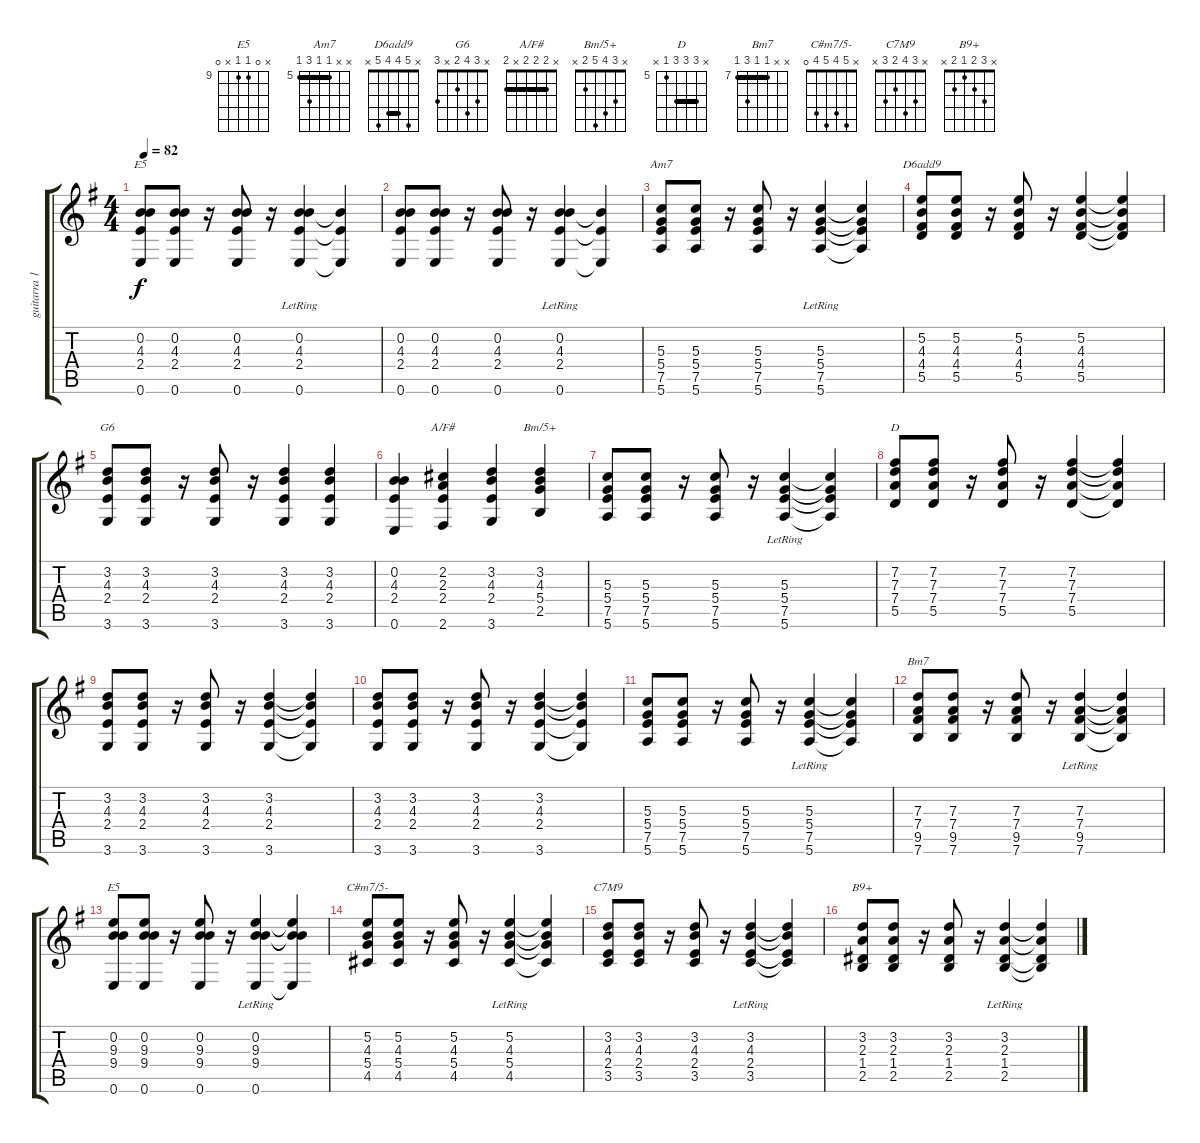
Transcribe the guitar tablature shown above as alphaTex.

\track ("guitarra 1" "guitarra 1") {instrument acousticguitarsteel}
\staff {score tabs}
\tuning (E4 B3 G3 D3 A2 E2) {hide}
\chord ("E5" x 0 4 2 x 0)
\chord ("Am7" x x 5 5 7 5) {firstfret 5 barre 5}
\chord ("D6add9" x 5 4 4 5 x) {barre 4}
\chord ("G6" x 3 4 2 x 3)
\chord ("A/F#" x 2 2 2 x 2) {barre 2}
\chord ("Bm/5+" x 3 4 5 2 x)
\chord ("D" x 7 7 7 5 x) {firstfret 5 barre 7}
\chord ("Bm7" x x 7 7 9 7) {firstfret 7 barre 7}
\chord ("E5" x 0 9 9 x 0) {firstfret 9}
\chord ("C#m7/5-" x 5 4 5 4 0)
\chord ("C7M9" x 3 4 2 3 x)
\chord ("B9+" x 3 2 1 2 x)
\ts (4 4)
\tempo 82
\clef g2
\ks eminor
(0.2 4.3 2.4 0.6).8{ch "E5" dy f} (0.2 4.3 2.4 0.6).8 r.16 (0.2 4.3 2.4 0.6).8 r.16 (0.2{lr} 4.3{lr} 2.4{lr} 0.6{lr}).4 (4.3{t} 2.4{t} 0.6{t}).4 |
(0.2 4.3 2.4 0.6).8 (0.2 4.3 2.4 0.6).8 r.16 (0.2 4.3 2.4 0.6).8 r.16 (0.2{lr} 4.3{lr} 2.4{lr} 0.6{lr}).4 (4.3{t} 2.4{t} 0.6{t}).4 |
(5.3 5.4 7.5 5.6).8{ch "Am7"} (5.3 5.4 7.5 5.6).8 r.16 (5.3 5.4 7.5 5.6).8 r.16 (5.3{lr} 5.4{lr} 7.5{lr} 5.6{lr}).4 (5.3{t} 5.4{t} 7.5{t} 5.6{t}).4 |
(5.2 4.3 4.4 5.5).8{ch "D6add9"} (5.2 4.3 4.4 5.5).8 r.16 (5.2 4.3 4.4 5.5).8 r.16 (5.2 4.3 4.4 5.5).4 (5.2{t} 4.3{t} 4.4{t} 5.5{t}).4 |
(3.2 4.3 2.4 3.6).8{ch "G6"} (3.2 4.3 2.4 3.6).8 r.16 (3.2 4.3 2.4 3.6).8 r.16 (3.2 4.3 2.4 3.6).4 (3.2 4.3 2.4 3.6).4 |
(0.2 4.3 2.4 0.6).4 (2.2 2.3 2.4 2.6).4{ch "A/F#"} (3.2 4.3 2.4 3.6).4 (3.2 4.3 5.4 2.5).4{ch "Bm/5+"} |
(5.3 5.4 7.5 5.6).8 (5.3 5.4 7.5 5.6).8 r.16 (5.3 5.4 7.5 5.6).8 r.16 (5.3{lr} 5.4{lr} 7.5{lr} 5.6{lr}).4 (5.3{t} 5.4{t} 7.5{t} 5.6{t}).4 |
(7.2 7.3 7.4 5.5).8{ch "D"} (7.2 7.3 7.4 5.5).8 r.16 (7.2 7.3 7.4 5.5).8 r.16 (7.2 7.3 7.4 5.5).4 (7.2{t} 7.3{t} 7.4{t} 5.5{t}).4 |
(3.2 4.3 2.4 3.6).8 (3.2 4.3 2.4 3.6).8 r.16 (3.2 4.3 2.4 3.6).8 r.16 (3.2 4.3 2.4 3.6).4 (3.2{t} 4.3{t} 2.4{t} 3.6{t}).4 |
(3.2 4.3 2.4 3.6).8 (3.2 4.3 2.4 3.6).8 r.16 (3.2 4.3 2.4 3.6).8 r.16 (3.2 4.3 2.4 3.6).4 (3.2{t} 4.3{t} 2.4{t} 3.6{t}).4 |
(5.3 5.4 7.5 5.6).8 (5.3 5.4 7.5 5.6).8 r.16 (5.3 5.4 7.5 5.6).8 r.16 (5.3{lr} 5.4{lr} 7.5{lr} 5.6{lr}).4 (5.3{t} 5.4{t} 7.5{t} 5.6{t}).4 |
(7.3 7.4 9.5 7.6).8{ch "Bm7"} (7.3 7.4 9.5 7.6).8 r.16 (7.3 7.4 9.5 7.6).8 r.16 (7.3{lr} 7.4{lr} 9.5{lr} 7.6{lr}).4 (7.3{t} 7.4{t} 9.5{t} 7.6{t}).4 |
(0.2 9.3 9.4 0.6).8{ch "E5"} (0.2 9.3 9.4 0.6).8 r.16 (0.2 9.3 9.4 0.6).8 r.16 (0.2{lr} 9.3{lr} 9.4{lr} 0.6{lr}).4 (0.2{t} 9.3{t} 9.4{t} 0.6{t}).4 |
(5.2 4.3 5.4 4.5).8{ch "C#m7/5-"} (5.2 4.3 5.4 4.5).8 r.16 (5.2 4.3 5.4 4.5).8 r.16 (5.2{lr} 4.3{lr} 5.4{lr} 4.5{lr}).4 (5.2{t} 4.3{t} 5.4{t} 4.5{t}).4 |
(3.2 4.3 2.4 3.5).8{ch "C7M9"} (3.2 4.3 2.4 3.5).8 r.16 (3.2 4.3 2.4 3.5).8 r.16 (3.2{lr} 4.3{lr} 2.4{lr} 3.5{lr}).4 (3.2{t} 4.3{t} 2.4{t} 3.5{t}).4 |
(3.2 2.3 1.4 2.5).8{ch "B9+"} (3.2 2.3 1.4 2.5).8 r.16 (3.2 2.3 1.4 2.5).8 r.16 (3.2{lr} 2.3{lr} 1.4{lr} 2.5{lr}).4 (3.2{t} 2.3{t} 1.4{t} 2.5{t}).4
